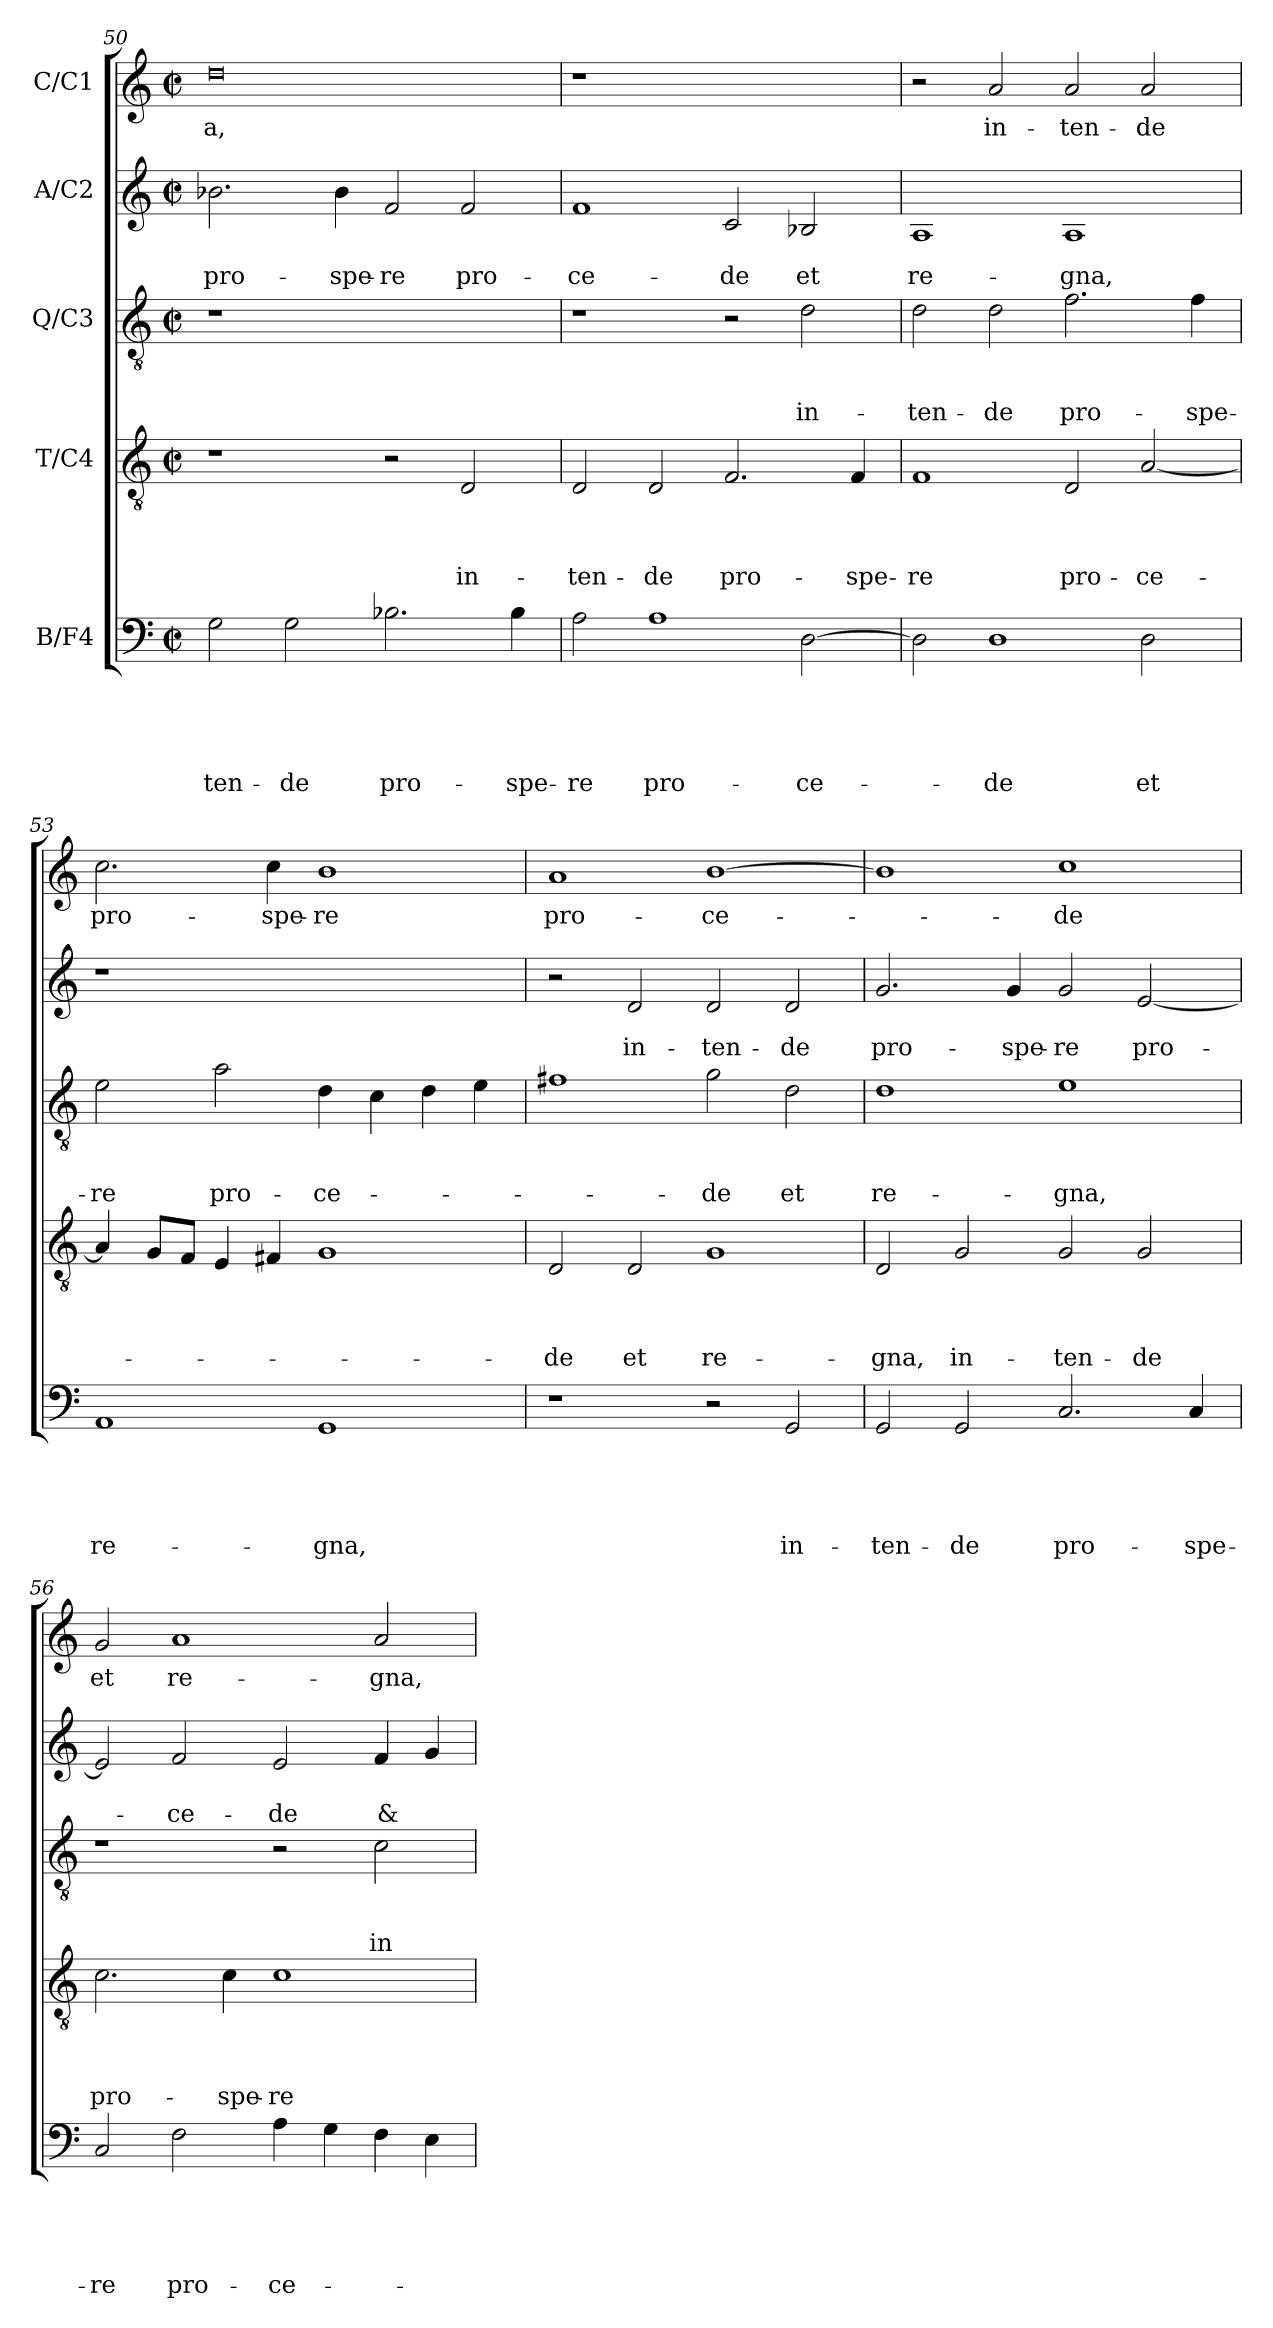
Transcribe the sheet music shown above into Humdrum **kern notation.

**kern	**text	**text	**text	**text	**text	**kern	**text	**text	**text	**text	**kern	**text	**text	**text	**kern	**text	**text	**kern	**text
*part5	*part5	*part5	*part5	*part5	*part5	*part4	*part4	*part4	*part4	*part4	*part3	*part3	*part3	*part3	*part2	*part2	*part2	*part1	*part1
*staff5	*staff5	*staff5	*staff5	*staff5	*staff5	*staff4	*staff4	*staff4	*staff4	*staff4	*staff3	*staff3	*staff3	*staff3	*staff2	*staff2	*staff2	*staff1	*staff1
*I"B/F4	*	*	*	*	*	*I"T/C4	*	*	*	*	*I"Q/C3	*	*	*	*I"A/C2	*	*	*I"C/C1	*
*clefF4	*	*	*	*	*	*clefGv2	*	*	*	*	*clefGv2	*	*	*	*clefG2	*	*	*clefG2	*
*k[]	*	*	*	*	*	*k[]	*	*	*	*	*k[]	*	*	*	*k[]	*	*	*k[]	*
*C:	*	*	*	*	*	*C:	*	*	*	*	*C:	*	*	*	*C:	*	*	*C:	*
*M2/2	*	*	*	*	*	*M2/2	*	*	*	*	*M2/2	*	*	*	*M2/2	*	*	*M2/2	*
*met(c|)	*	*	*	*	*	*met(c|)	*	*	*	*	*met(c|)	*	*	*	*met(c|)	*	*	*met(c|)	*
=50	=50	=50	=50	=50	=50	=50	=50	=50	=50	=50	=50	=50	=50	=50	=50	=50	=50	=50	=50
!	!	!	!	!	!LO:LY:b	!	!	!	!	!	!	!	!	!	!	!	!LO:LY:b	!	!LO:LY:b
2G\	.	.	.	.	-ten-	1r	.	.	.	.	1r	.	.	.	2.b-X\	.	pro-	0dd	-a,
!	!	!	!	!	!LO:LY:b	!	!	!	!	!	!	!	!	!	!	!	!	!	!
2G\	.	.	.	.	-de	.	.	.	.	.	.	.	.	.	.	.	.	.	.
!	!	!	!	!	!	!	!	!	!	!	!	!	!	!	!	!	!LO:LY:b	!	!
.	.	.	.	.	.	.	.	.	.	.	.	.	.	.	4b-\	.	-spe-	.	.
!	!	!	!	!	!LO:LY:b	!	!	!	!	!	!	!	!	!	!	!	!LO:LY:b	!	!
2.B-X\	.	.	.	.	pro-	2r	.	.	.	.	1ryy	.	.	.	2f/	.	-re	.	.
!	!	!	!	!	!	!	!	!	!	!LO:LY:b	!	!	!	!	!	!	!LO:LY:b	!	!
.	.	.	.	.	.	2D/	.	.	.	in-	.	.	.	.	2f/	.	pro-	.	.
!	!	!	!	!	!LO:LY:b	!	!	!	!	!	!	!	!	!	!	!	!	!	!
4B-\	.	.	.	.	-spe-	.	.	.	.	.	.	.	.	.	.	.	.	.	.
!!LO:LB:g=z
=51	=51	=51	=51	=51	=51	=51	=51	=51	=51	=51	=51	=51	=51	=51	=51	=51	=51	=51	=51
!	!	!	!	!	!LO:LY:b	!	!	!	!	!LO:LY:b	!	!	!	!	!	!	!LO:LY:b	!	!
2A\	.	.	.	.	-re	2D/	.	.	.	-ten-	1r	.	.	.	1f	.	-ce-	1r	.
!	!	!	!	!	!LO:LY:b	!	!	!	!	!LO:LY:b	!	!	!	!	!	!	!	!	!
1A	.	.	.	.	pro-	2D/	.	.	.	-de	.	.	.	.	.	.	.	.	.
!	!	!	!	!	!	!	!	!	!	!LO:LY:b	!	!	!	!	!	!	!LO:LY:b	!	!
.	.	.	.	.	.	2.F/	.	.	.	pro-	2r	.	.	.	2c/	.	-de	1ryy	.
!	!	!	!	!	!LO:LY:b	!	!	!	!	!	!	!	!	!LO:LY:b	!	!	!LO:LY:b	!	!
[2D\	.	.	.	.	-ce-	.	.	.	.	.	2d\	.	.	in-	2B-X/	.	et	.	.
!	!	!	!	!	!	!	!	!	!	!LO:LY:b	!	!	!	!	!	!	!	!	!
.	.	.	.	.	.	4F/	.	.	.	-spe-	.	.	.	.	.	.	.	.	.
=52	=52	=52	=52	=52	=52	=52	=52	=52	=52	=52	=52	=52	=52	=52	=52	=52	=52	=52	=52
!	!	!	!	!	!	!	!	!	!	!LO:LY:b	!	!	!	!LO:LY:b	!	!	!LO:LY:b	!	!
2D\]	.	.	.	.	.	1F	.	.	.	-re	2d\	.	.	-ten-	1A	.	re-	2r	.
!	!	!	!	!	!LO:LY:b	!	!	!	!	!	!	!	!	!LO:LY:b	!	!	!	!	!LO:LY:b
1D	.	.	.	.	-de	.	.	.	.	.	2d\	.	.	-de	.	.	.	2a/	in-
!	!	!	!	!	!	!	!	!	!	!LO:LY:b	!	!	!	!LO:LY:b	!	!	!LO:LY:b	!	!LO:LY:b
.	.	.	.	.	.	2D/	.	.	.	pro-	2.f\	.	.	pro-	1A	.	-gna,	2a/	-ten-
!	!	!	!	!	!LO:LY:b	!	!	!	!	!LO:LY:b	!	!	!	!	!	!	!	!	!LO:LY:b
2D\	.	.	.	.	et	[2A/	.	.	.	-ce-	.	.	.	.	.	.	.	2a/	-de
!	!	!	!	!	!	!	!	!	!	!	!	!	!	!LO:LY:b	!	!	!	!	!
.	.	.	.	.	.	.	.	.	.	.	4f\	.	.	-spe-	.	.	.	.	.
=53	=53	=53	=53	=53	=53	=53	=53	=53	=53	=53	=53	=53	=53	=53	=53	=53	=53	=53	=53
!	!	!	!	!	!LO:LY:b	!	!	!	!	!	!	!	!	!LO:LY:b	!	!	!	!	!LO:LY:b
1AA	.	.	.	.	re-	4A/]	.	.	.	.	2e\	.	.	-re	1r	.	.	2.cc\	pro-
.	.	.	.	.	.	8G/L	.	.	.	.	.	.	.	.	.	.	.	.	.
.	.	.	.	.	.	8F/J	.	.	.	.	.	.	.	.	.	.	.	.	.
!	!	!	!	!	!	!	!	!	!	!	!	!	!	!LO:LY:b	!	!	!	!	!
.	.	.	.	.	.	4E/	.	.	.	.	2a\	.	.	pro-	.	.	.	.	.
!	!	!	!	!	!	!	!	!	!	!	!	!	!	!	!	!	!	!	!LO:LY:b
.	.	.	.	.	.	4F#X/	.	.	.	.	.	.	.	.	.	.	.	4cc\	-spe-
!	!	!	!	!	!LO:LY:b	!	!	!	!	!	!	!	!	!LO:LY:b	!	!	!	!	!LO:LY:b
1GG	.	.	.	.	-gna,	1G	.	.	.	.	4d\	.	.	-ce-	1ryy	.	.	1b	-re
.	.	.	.	.	.	.	.	.	.	.	4c\	.	.	.	.	.	.	.	.
.	.	.	.	.	.	.	.	.	.	.	4d\	.	.	.	.	.	.	.	.
.	.	.	.	.	.	.	.	.	.	.	4e\	.	.	.	.	.	.	.	.
=54	=54	=54	=54	=54	=54	=54	=54	=54	=54	=54	=54	=54	=54	=54	=54	=54	=54	=54	=54
!	!	!	!	!	!	!	!	!	!	!LO:LY:b	!	!	!	!	!	!	!	!	!LO:LY:b
1r	.	.	.	.	.	2D/	.	.	.	-de	1f#X	.	.	.	2r	.	.	1a	pro-
!	!	!	!	!	!	!	!	!	!	!LO:LY:b	!	!	!	!	!	!	!LO:LY:b	!	!
.	.	.	.	.	.	2D/	.	.	.	et	.	.	.	.	2d/	.	in-	.	.
!	!	!	!	!	!	!	!	!	!	!LO:LY:b	!	!	!	!LO:LY:b	!	!	!LO:LY:b	!	!LO:LY:b
2r	.	.	.	.	.	1G	.	.	.	re-	2g\	.	.	-de	2d/	.	-ten-	[1b	-ce-
!	!	!	!	!	!LO:LY:b	!	!	!	!	!	!	!	!	!LO:LY:b	!	!	!LO:LY:b	!	!
2GG/	.	.	.	.	in-	.	.	.	.	.	2d\	.	.	et	2d/	.	-de	.	.
=55	=55	=55	=55	=55	=55	=55	=55	=55	=55	=55	=55	=55	=55	=55	=55	=55	=55	=55	=55
!	!	!	!	!	!LO:LY:b	!	!	!	!	!LO:LY:b	!	!	!	!LO:LY:b	!	!	!LO:LY:b	!	!
2GG/	.	.	.	.	-ten-	2D/	.	.	.	-gna,	1d	.	.	re-	2.g/	.	pro-	1b]	.
!	!	!	!	!	!LO:LY:b	!	!	!	!	!LO:LY:b	!	!	!	!	!	!	!	!	!
2GG/	.	.	.	.	-de	2G/	.	.	.	in-	.	.	.	.	.	.	.	.	.
!	!	!	!	!	!	!	!	!	!	!	!	!	!	!	!	!	!LO:LY:b	!	!
.	.	.	.	.	.	.	.	.	.	.	.	.	.	.	4g/	.	-spe-	.	.
!	!	!	!	!	!LO:LY:b	!	!	!	!	!LO:LY:b	!	!	!	!LO:LY:b	!	!	!LO:LY:b	!	!LO:LY:b
2.C/	.	.	.	.	pro-	2G/	.	.	.	-ten-	1e	.	.	-gna,	2g/	.	-re	1cc	-de
!	!	!	!	!	!	!	!	!	!	!LO:LY:b	!	!	!	!	!	!	!LO:LY:b	!	!
.	.	.	.	.	.	2G/	.	.	.	-de	.	.	.	.	[2e/	.	pro-	.	.
!	!	!	!	!	!LO:LY:b	!	!	!	!	!	!	!	!	!	!	!	!	!	!
4C/	.	.	.	.	-spe-	.	.	.	.	.	.	.	.	.	.	.	.	.	.
!!LO:LB:g=z
=56	=56	=56	=56	=56	=56	=56	=56	=56	=56	=56	=56	=56	=56	=56	=56	=56	=56	=56	=56
!	!	!	!	!	!LO:LY:b	!	!	!	!	!LO:LY:b	!	!	!	!	!	!	!	!	!LO:LY:b
2C/	.	.	.	.	-re	2.c\	.	.	.	pro-	1r	.	.	.	2e/]	.	.	2g/	et
!	!	!	!	!	!LO:LY:b	!	!	!	!	!	!	!	!	!	!	!	!LO:LY:b	!	!LO:LY:b
2F\	.	.	.	.	pro-	.	.	.	.	.	.	.	.	.	2f/	.	-ce-	1a	re-
!	!	!	!	!	!	!	!	!	!	!LO:LY:b	!	!	!	!	!	!	!	!	!
.	.	.	.	.	.	4c\	.	.	.	-spe-	.	.	.	.	.	.	.	.	.
!	!	!	!	!	!LO:LY:b	!	!	!	!	!LO:LY:b	!	!	!	!	!	!	!LO:LY:b	!	!
4A\	.	.	.	.	-ce-	1c	.	.	.	-re	2r	.	.	.	2e/	.	-de	.	.
4G\	.	.	.	.	.	.	.	.	.	.	.	.	.	.	.	.	.	.	.
!	!	!	!	!	!	!	!	!	!	!	!	!	!	!LO:LY:b	!	!	!LO:LY:b	!	!LO:LY:b
4F\	.	.	.	.	.	.	.	.	.	.	2c\	.	.	in-	4f/	.	&	2a/	-gna,
4E\	.	.	.	.	.	.	.	.	.	.	.	.	.	.	4g/	.	.	.	.
=	=	=	=	=	=	=	=	=	=	=	=	=	=	=	=	=	=	=	=
*-	*-	*-	*-	*-	*-	*-	*-	*-	*-	*-	*-	*-	*-	*-	*-	*-	*-	*-	*-
